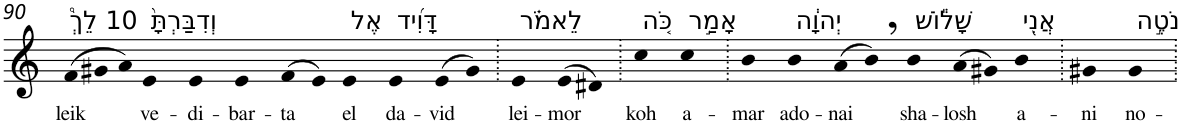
**kern	**text
*part1	*part1
*staff1	*staff1
*I"Piano	*
*I'Pno	*
!!LO:PB:g=z
*clefG2	*
*k[]	*
*Xtuplet	*
=90	=90
!LO:TX:a:t=10 לֵךְ֩	!
!	!LO:LY:b
(>12f	leik
12g#X	.
12a)	.
!LO:TX:a:t=וְדִבַּרְתָּ֨	!
!	!LO:LY:b
4e	ve-
!	!LO:LY:b
4e	-di-
!	!LO:LY:b
4e	-bar-
!	!LO:LY:b
(>8f	-ta
8e)	.
!LO:TX:a:t=אֶל	!
!	!LO:LY:b
4e	el
!LO:TX:a:t=דָּוִ֜יד	!
!	!LO:LY:b
4e	da-
!	!LO:LY:b
(>8e	-vid
8g#)	.
=91.	=91.
!LO:TX:a:t=לֵאמֹ֗ר	!
!	!LO:LY:b
4e	lei-
!	!LO:LY:b
(>8e	-mor
8d#X)	.
=92.	=92.
!LO:TX:a:t=כֹּ֚ה	!
!	!LO:LY:b
4cc	koh
!LO:TX:a:t=אָמַ֣ר	!
!	!LO:LY:b
4cc	a-
=93.	=93.
!	!LO:LY:b
4b	-mar
!LO:TX:a:t=יְהוָ֔ה	!
!	!LO:LY:b
4b	ado-
!	!LO:LY:b
(>8a	-nai
8b,)	.
!LO:TX:a:t=שָׁל֕וֹשׁ	!
!	!LO:LY:b
4b	sha-
!	!LO:LY:b
(>8a	-losh
8g#X)	.
!LO:TX:a:t=אֲנִ֖י	!
!	!LO:LY:b
4b	a-
=94.	=94.
!	!LO:LY:b
4g#X	-ni
!LO:TX:a:t=נֹטֶ֣ה	!
!	!LO:LY:b
4g#	no-
=.	=.
*-	*-
